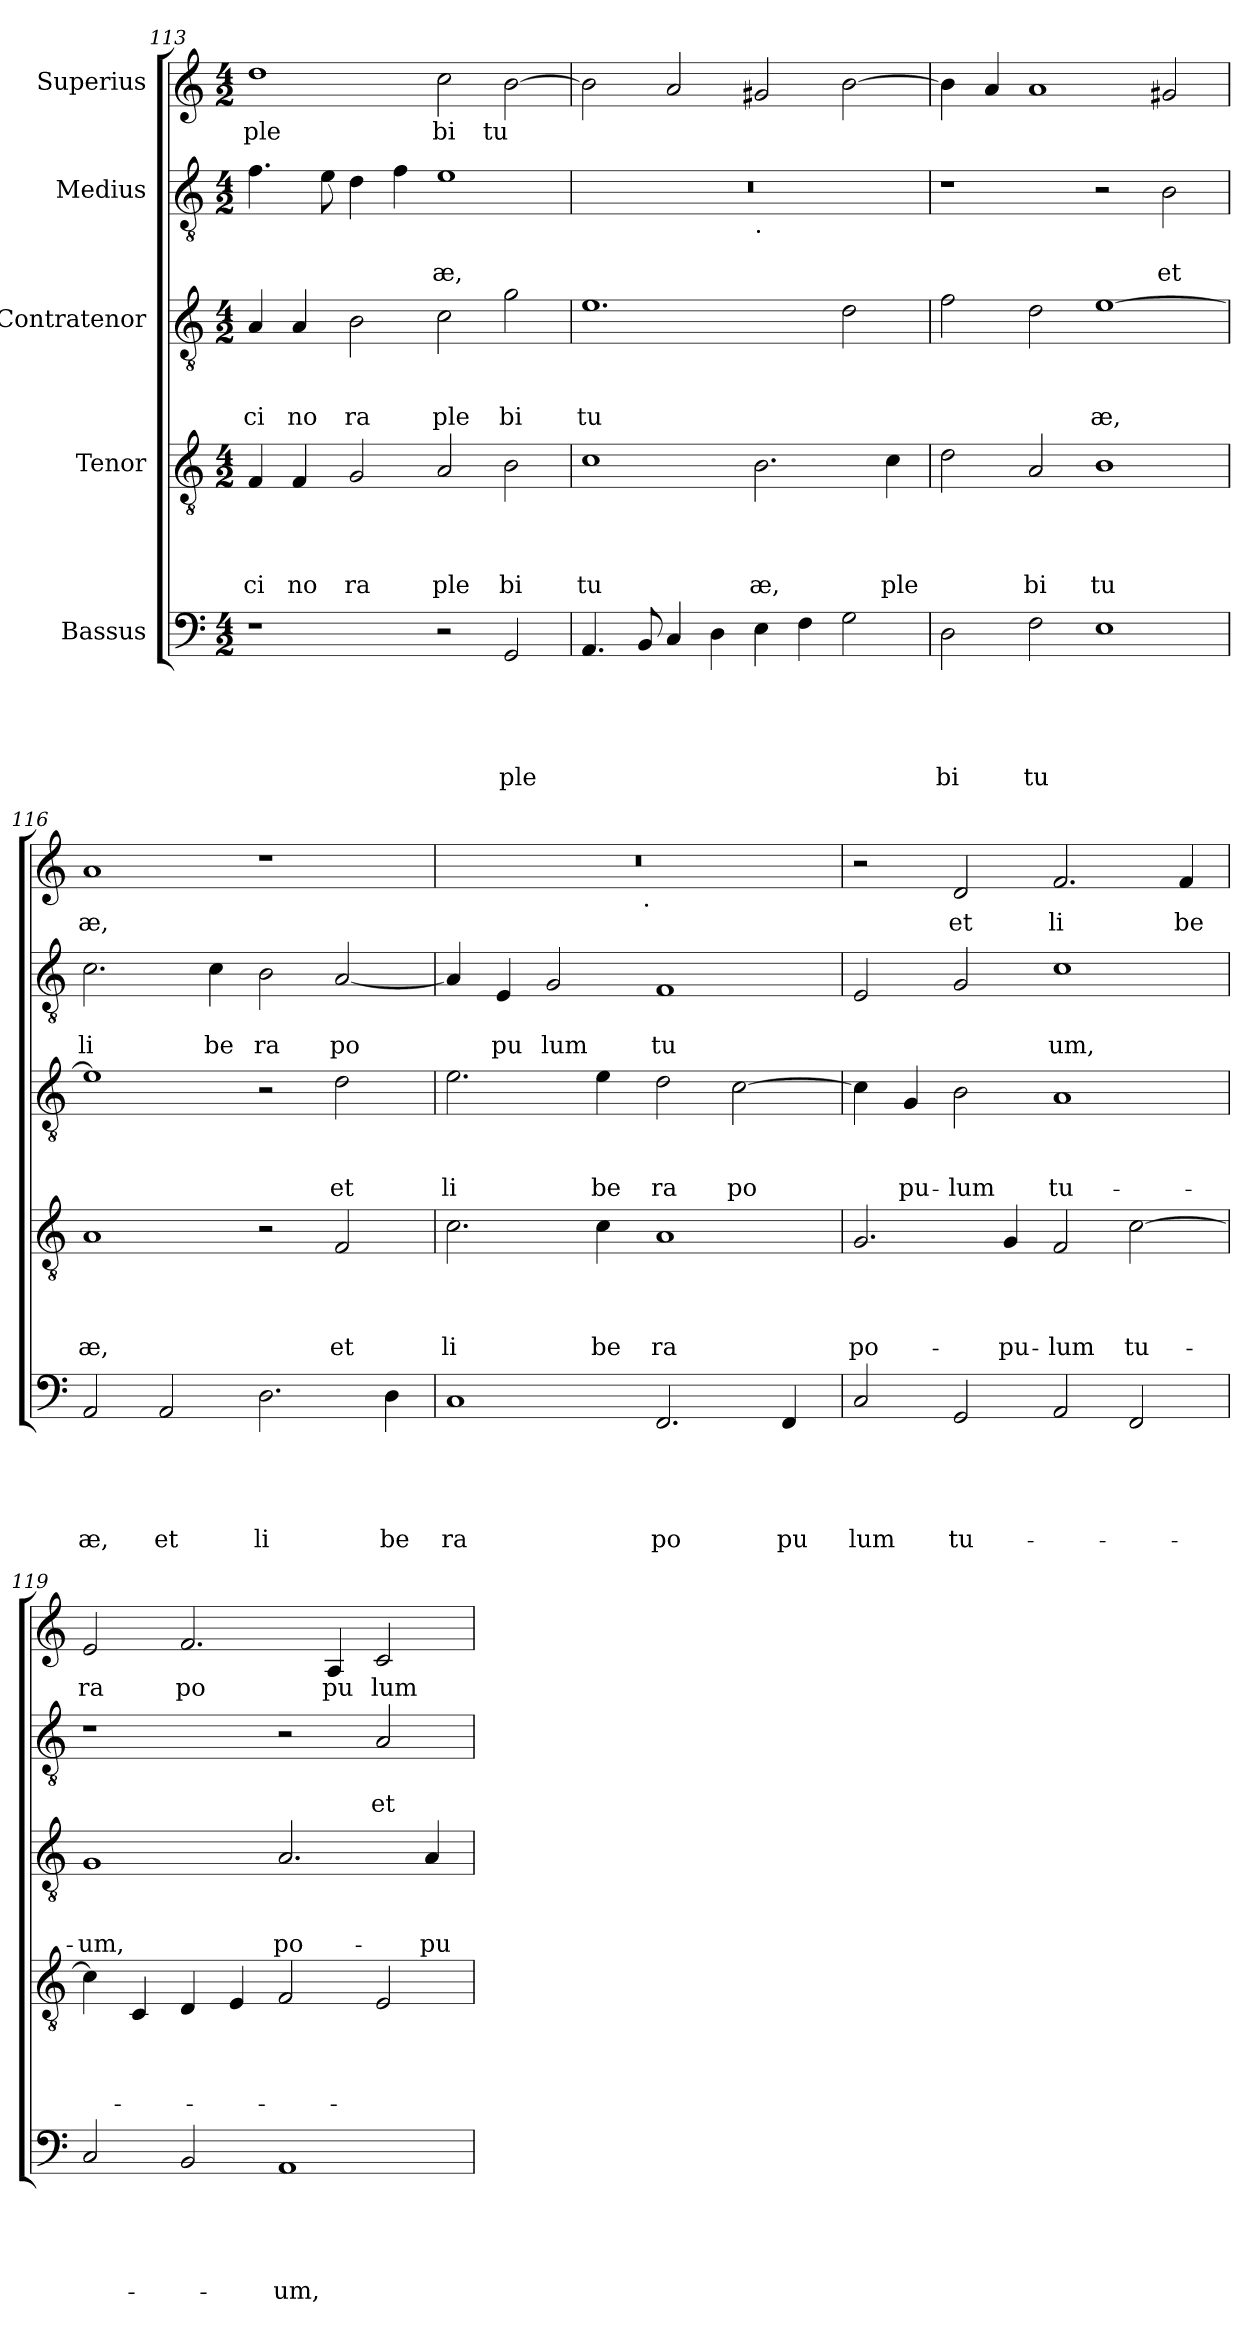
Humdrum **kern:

**kern	**text	**text	**text	**text	**text	**kern	**text	**text	**text	**text	**kern	**text	**text	**text	**kern	**text	**text	**kern	**text
*part5	*part5	*part5	*part5	*part5	*part5	*part4	*part4	*part4	*part4	*part4	*part3	*part3	*part3	*part3	*part2	*part2	*part2	*part1	*part1
*staff5	*staff5	*staff5	*staff5	*staff5	*staff5	*staff4	*staff4	*staff4	*staff4	*staff4	*staff3	*staff3	*staff3	*staff3	*staff2	*staff2	*staff2	*staff1	*staff1
*I"Bassus	*	*	*	*	*	*I"Tenor	*	*	*	*	*I"Contratenor	*	*	*	*I"Medius	*	*	*I"Superius	*
*clefF4	*	*	*	*	*	*clefGv2	*	*	*	*	*clefGv2	*	*	*	*clefGv2	*	*	*clefG2	*
*k[]	*	*	*	*	*	*k[]	*	*	*	*	*k[]	*	*	*	*k[]	*	*	*k[]	*
*C:	*	*	*	*	*	*C:	*	*	*	*	*C:	*	*	*	*C:	*	*	*C:	*
*M4/2	*	*	*	*	*	*M4/2	*	*	*	*	*M4/2	*	*	*	*M4/2	*	*	*M4/2	*
=113	=113	=113	=113	=113	=113	=113	=113	=113	=113	=113	=113	=113	=113	=113	=113	=113	=113	=113	=113
!	!	!	!	!	!	!	!	!	!	!LO:LY:b	!	!	!	!LO:LY:b	!	!	!	!	!LO:LY:b
1r	.	.	.	.	.	4F/	.	.	.	ci	4A/	.	.	ci	4.f\	.	.	1dd	ple
!	!	!	!	!	!	!	!	!	!	!LO:LY:b	!	!	!	!LO:LY:b	!	!	!	!	!
.	.	.	.	.	.	4F/	.	.	.	no	4A/	.	.	no	.	.	.	.	.
.	.	.	.	.	.	.	.	.	.	.	.	.	.	.	8e\	.	.	.	.
!	!	!	!	!	!	!	!	!	!	!LO:LY:b	!	!	!	!LO:LY:b	!	!	!	!	!
.	.	.	.	.	.	2G/	.	.	.	ra	2B\	.	.	ra	4d\	.	.	.	.
.	.	.	.	.	.	.	.	.	.	.	.	.	.	.	4f\	.	.	.	.
!	!	!	!	!	!	!	!	!	!	!LO:LY:b	!	!	!	!LO:LY:b	!	!	!LO:LY:b	!	!LO:LY:b
2r	.	.	.	.	.	2A/	.	.	.	ple	2c\	.	.	ple	1e	.	æ,	2cc\	bi
!	!	!	!	!	!LO:LY:b	!	!	!	!	!LO:LY:b	!	!	!	!LO:LY:b	!	!	!	!	!LO:LY:b
2GG/	.	.	.	.	ple	2B\	.	.	.	bi	2g\	.	.	bi	.	.	.	[>2b\	tu
=114	=114	=114	=114	=114	=114	=114	=114	=114	=114	=114	=114	=114	=114	=114	=114	=114	=114	=114	=114
!	!	!	!	!	!	!	!	!	!	!LO:LY:b	!	!	!	!LO:LY:b	!	!	!	!	!
*	*	*	*	*	*	*	*	*	*	*	*	*	*	*	*^	*	*	*	*
4.AA/	.	.	.	.	.	1c	.	.	.	tu	1.e	.	.	tu	0r	1ryy	.	.	2b\]	.
8BB/	.	.	.	.	.	.	.	.	.	.	.	.	.	.	.	.	.	.	.	.
4C/	.	.	.	.	.	.	.	.	.	.	.	.	.	.	.	.	.	.	2a/	.
4D\	.	.	.	.	.	.	.	.	.	.	.	.	.	.	.	.	.	.	.	.
!	!	!	!	!	!	!	!	!	!	!	!	!	!	!	!	!LO:TX:b:t=.	!	!	!	!
!	!	!	!	!	!	!	!	!	!	!LO:LY:b	!	!	!	!	!	!	!	!	!	!
4E\	.	.	.	.	.	2.B\	.	.	.	æ,	.	.	.	.	.	1ryy	.	.	2g#X/	.
4F\	.	.	.	.	.	.	.	.	.	.	.	.	.	.	.	.	.	.	.	.
2G\	.	.	.	.	.	.	.	.	.	.	2d\	.	.	.	.	.	.	.	[>2b\	.
!	!	!	!	!	!	!	!	!	!	!LO:LY:b	!	!	!	!	!	!	!	!	!	!
.	.	.	.	.	.	4c\	.	.	.	ple	.	.	.	.	.	.	.	.	.	.
=115	=115	=115	=115	=115	=115	=115	=115	=115	=115	=115	=115	=115	=115	=115	=115	=115	=115	=115	=115	=115
!	!	!	!	!	!LO:LY:b	!	!	!	!	!	!	!	!	!	!	!	!	!	!	!
*	*	*	*	*	*	*	*	*	*	*	*	*	*	*	*v	*v	*	*	*	*
2D\	.	.	.	.	bi	2d\	.	.	.	.	2f\	.	.	.	1r	.	.	4b\]	.
.	.	.	.	.	.	.	.	.	.	.	.	.	.	.	.	.	.	4a/	.
!	!	!	!	!	!LO:LY:b	!	!	!	!	!LO:LY:b	!	!	!	!	!	!	!	!	!
2F\	.	.	.	.	tu	2A/	.	.	.	bi	2d\	.	.	.	.	.	.	1a	.
!	!	!	!	!	!	!	!	!	!	!LO:LY:b	!	!	!	!LO:LY:b	!	!	!	!	!
1E	.	.	.	.	.	1B	.	.	.	tu	[>1e	.	.	æ,	2r	.	.	.	.
!	!	!	!	!	!	!	!	!	!	!	!	!	!	!	!	!	!LO:LY:b	!	!
.	.	.	.	.	.	.	.	.	.	.	.	.	.	.	2B\	.	et	2g#X/	.
=116	=116	=116	=116	=116	=116	=116	=116	=116	=116	=116	=116	=116	=116	=116	=116	=116	=116	=116	=116
!	!	!	!	!	!LO:LY:b	!	!	!	!	!LO:LY:b	!	!	!	!	!	!	!LO:LY:b	!	!LO:LY:b
2AA/	.	.	.	.	æ,	1A	.	.	.	æ,	1e]	.	.	.	2.c\	.	li	1a	æ,
!	!	!	!	!	!LO:LY:b	!	!	!	!	!	!	!	!	!	!	!	!	!	!
2AA/	.	.	.	.	et	.	.	.	.	.	.	.	.	.	.	.	.	.	.
!	!	!	!	!	!	!	!	!	!	!	!	!	!	!	!	!	!LO:LY:b	!	!
.	.	.	.	.	.	.	.	.	.	.	.	.	.	.	4c\	.	be	.	.
!	!	!	!	!	!LO:LY:b	!	!	!	!	!	!	!	!	!	!	!	!LO:LY:b	!	!
2.D\	.	.	.	.	li	2r	.	.	.	.	2r	.	.	.	2B\	.	ra	1r	.
!	!	!	!	!	!	!	!	!	!	!LO:LY:b	!	!	!	!LO:LY:b	!	!	!LO:LY:b	!	!
.	.	.	.	.	.	2F/	.	.	.	et	2d\	.	.	et	[<2A/	.	po	.	.
!	!	!	!	!	!LO:LY:b	!	!	!	!	!	!	!	!	!	!	!	!	!	!
4D\	.	.	.	.	be	.	.	.	.	.	.	.	.	.	.	.	.	.	.
=117	=117	=117	=117	=117	=117	=117	=117	=117	=117	=117	=117	=117	=117	=117	=117	=117	=117	=117	=117
!	!	!	!	!	!LO:LY:b	!	!	!	!	!LO:LY:b	!	!	!	!LO:LY:b	!	!	!	!	!
*	*	*	*	*	*	*	*	*	*	*	*	*	*	*	*	*	*	*^	*
1C	.	.	.	.	ra	2.c\	.	.	.	li	2.e\	.	.	li	4A/]	.	.	0r	2ryy	.
!	!	!	!	!	!	!	!	!	!	!	!	!	!	!	!	!	!LO:LY:b	!	!	!
.	.	.	.	.	.	.	.	.	.	.	.	.	.	.	4E/	.	pu	.	.	.
!	!	!	!	!	!	!	!	!	!	!	!	!	!	!	!	!	!LO:LY:b	!	!	!
.	.	.	.	.	.	.	.	.	.	.	.	.	.	.	2G/	.	lum	.	4...ryy	.
!	!	!	!	!	!	!	!	!	!	!LO:LY:b	!	!	!	!LO:LY:b	!	!	!	!	!	!
.	.	.	.	.	.	4c\	.	.	.	be	4e\	.	.	be	.	.	.	.	.	.
!	!	!	!	!	!	!	!	!	!	!	!	!	!	!	!	!	!	!	!LO:TX:b:t=.	!
.	.	.	.	.	.	.	.	.	.	.	.	.	.	.	.	.	.	.	1ryy	.
!	!	!	!	!	!LO:LY:b	!	!	!	!	!LO:LY:b	!	!	!	!LO:LY:b	!	!	!LO:LY:b	!	!	!
2.FF/	.	.	.	.	po	1A	.	.	.	ra	2d\	.	.	ra	1F	.	tu	.	.	.
!	!	!	!	!	!	!	!	!	!	!	!	!	!	!LO:LY:b	!	!	!	!	!	!
.	.	.	.	.	.	.	.	.	.	.	[<2c\	.	.	po	.	.	.	.	.	.
!	!	!	!	!	!LO:LY:b	!	!	!	!	!	!	!	!	!	!	!	!	!	!	!
4FF/	.	.	.	.	pu	.	.	.	.	.	.	.	.	.	.	.	.	.	.	.
.	.	.	.	.	.	.	.	.	.	.	.	.	.	.	.	.	.	.	32ryy	.
!!LO:LB:g=z
=118	=118	=118	=118	=118	=118	=118	=118	=118	=118	=118	=118	=118	=118	=118	=118	=118	=118	=118	=118	=118
!	!	!	!	!	!LO:LY:b	!	!	!	!	!LO:LY:b	!	!	!	!	!	!	!	!	!	!
*	*	*	*	*	*	*	*	*	*	*	*	*	*	*	*	*	*	*v	*v	*
2C/	.	.	.	.	lum	2.G/	.	.	.	po-	4c\]	.	.	.	2E/	.	.	2r	.
!	!	!	!	!	!	!	!	!	!	!	!	!	!	!LO:LY:b	!	!	!	!	!
.	.	.	.	.	.	.	.	.	.	.	4G/	.	.	pu-	.	.	.	.	.
!	!	!	!	!	!LO:LY:b	!	!	!	!	!	!	!	!	!LO:LY:b	!	!	!	!	!LO:LY:b
2GG/	.	.	.	.	tu-	.	.	.	.	.	2B\	.	.	-lum	2G/	.	.	2d/	et
!	!	!	!	!	!	!	!	!	!	!LO:LY:b	!	!	!	!	!	!	!	!	!
.	.	.	.	.	.	4G/	.	.	.	-pu-	.	.	.	.	.	.	.	.	.
!	!	!	!	!	!	!	!	!	!	!LO:LY:b	!	!	!	!LO:LY:b	!	!	!LO:LY:b	!	!LO:LY:b
2AA/	.	.	.	.	.	2F/	.	.	.	-lum	1A	.	.	tu-	1c	.	um,	2.f/	li
!	!	!	!	!	!	!	!	!	!	!LO:LY:b	!	!	!	!	!	!	!	!	!
2FF/	.	.	.	.	.	[>2c\	.	.	.	tu-	.	.	.	.	.	.	.	.	.
!	!	!	!	!	!	!	!	!	!	!	!	!	!	!	!	!	!	!	!LO:LY:b
.	.	.	.	.	.	.	.	.	.	.	.	.	.	.	.	.	.	4f/	be
=119	=119	=119	=119	=119	=119	=119	=119	=119	=119	=119	=119	=119	=119	=119	=119	=119	=119	=119	=119
!	!	!	!	!	!	!	!	!	!	!	!	!	!	!LO:LY:b	!	!	!	!	!LO:LY:b
2C/	.	.	.	.	.	4c\]	.	.	.	.	1G	.	.	-um,	1r	.	.	2e/	ra
.	.	.	.	.	.	4C/	.	.	.	.	.	.	.	.	.	.	.	.	.
!	!	!	!	!	!	!	!	!	!	!	!	!	!	!	!	!	!	!	!LO:LY:b
2BB/	.	.	.	.	.	4D/	.	.	.	.	.	.	.	.	.	.	.	2.f/	po
.	.	.	.	.	.	4E/	.	.	.	.	.	.	.	.	.	.	.	.	.
!	!	!	!	!	!LO:LY:b	!	!	!	!	!	!	!	!	!LO:LY:b	!	!	!	!	!
1AA	.	.	.	.	-um,	2F/	.	.	.	.	2.A/	.	.	po-	2r	.	.	.	.
!	!	!	!	!	!	!	!	!	!	!	!	!	!	!	!	!	!	!	!LO:LY:b
.	.	.	.	.	.	.	.	.	.	.	.	.	.	.	.	.	.	4A/	pu
!	!	!	!	!	!	!	!	!	!	!	!	!	!	!	!	!	!LO:LY:b	!	!LO:LY:b
.	.	.	.	.	.	2E/	.	.	.	.	.	.	.	.	2A/	.	et	2c/	lum
!	!	!	!	!	!	!	!	!	!	!	!	!	!	!LO:LY:b	!	!	!	!	!
.	.	.	.	.	.	.	.	.	.	.	4A/	.	.	-pu-	.	.	.	.	.
=	=	=	=	=	=	=	=	=	=	=	=	=	=	=	=	=	=	=	=
*-	*-	*-	*-	*-	*-	*-	*-	*-	*-	*-	*-	*-	*-	*-	*-	*-	*-	*-	*-
